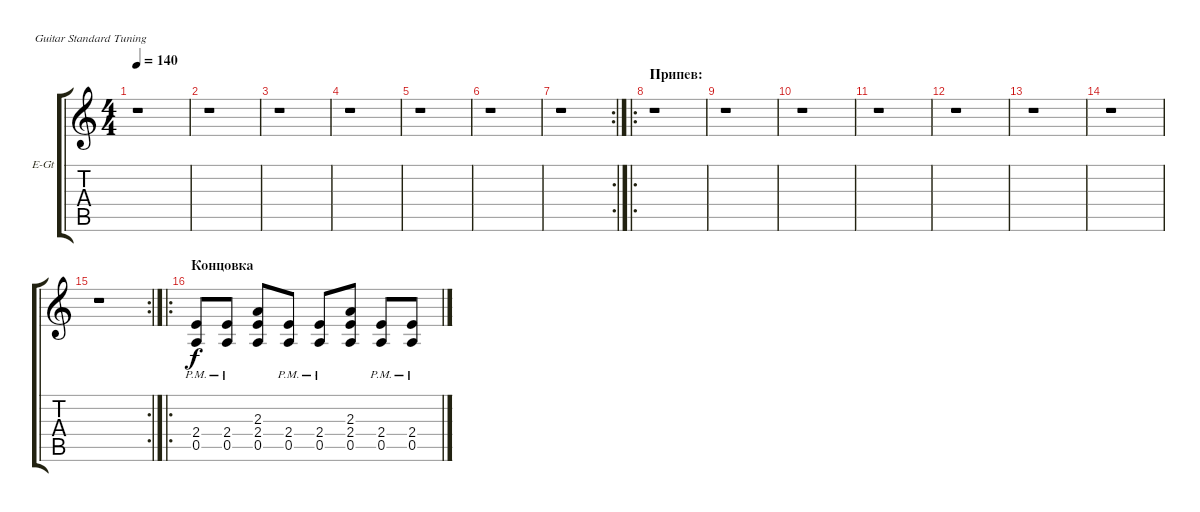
\defaultSystemsLayout 4
\bracketExtendMode groupsimilarinstruments
\firstSystemTrackNameOrientation horizontal
\otherSystemsTrackNameOrientation horizontal
\track ("Electric Guitar" "E-Gt") {instrument overdrivenguitar}
\staff {score tabs}
\tuning (E4 B3 G3 D3 A2 E2)
\ts (4 4)
\tempo 140
\clef g2
\ks c
r.1{dy f} |
r.1 |
r.1 |
r.1 |
r.1 |
r.1 |
\rc 2
r.1 |
\ro
\section ("" "Припев:")
r.1 |
r.1 |
r.1 |
r.1 |
r.1 |
r.1 |
r.1 |
\rc 2
r.1 |
\ro
\section ("" "Концовка")
(0.5{pm} 2.4{pm}).8 (0.5{pm} 2.4{pm}).8 (0.5 2.4 2.3).8 (0.5{pm} 2.4{pm}).8 (0.5{pm} 2.4{pm}).8 (0.5 2.4 2.3).8 (0.5{pm} 2.4{pm}).8 (0.5{pm} 2.4{pm}).8
